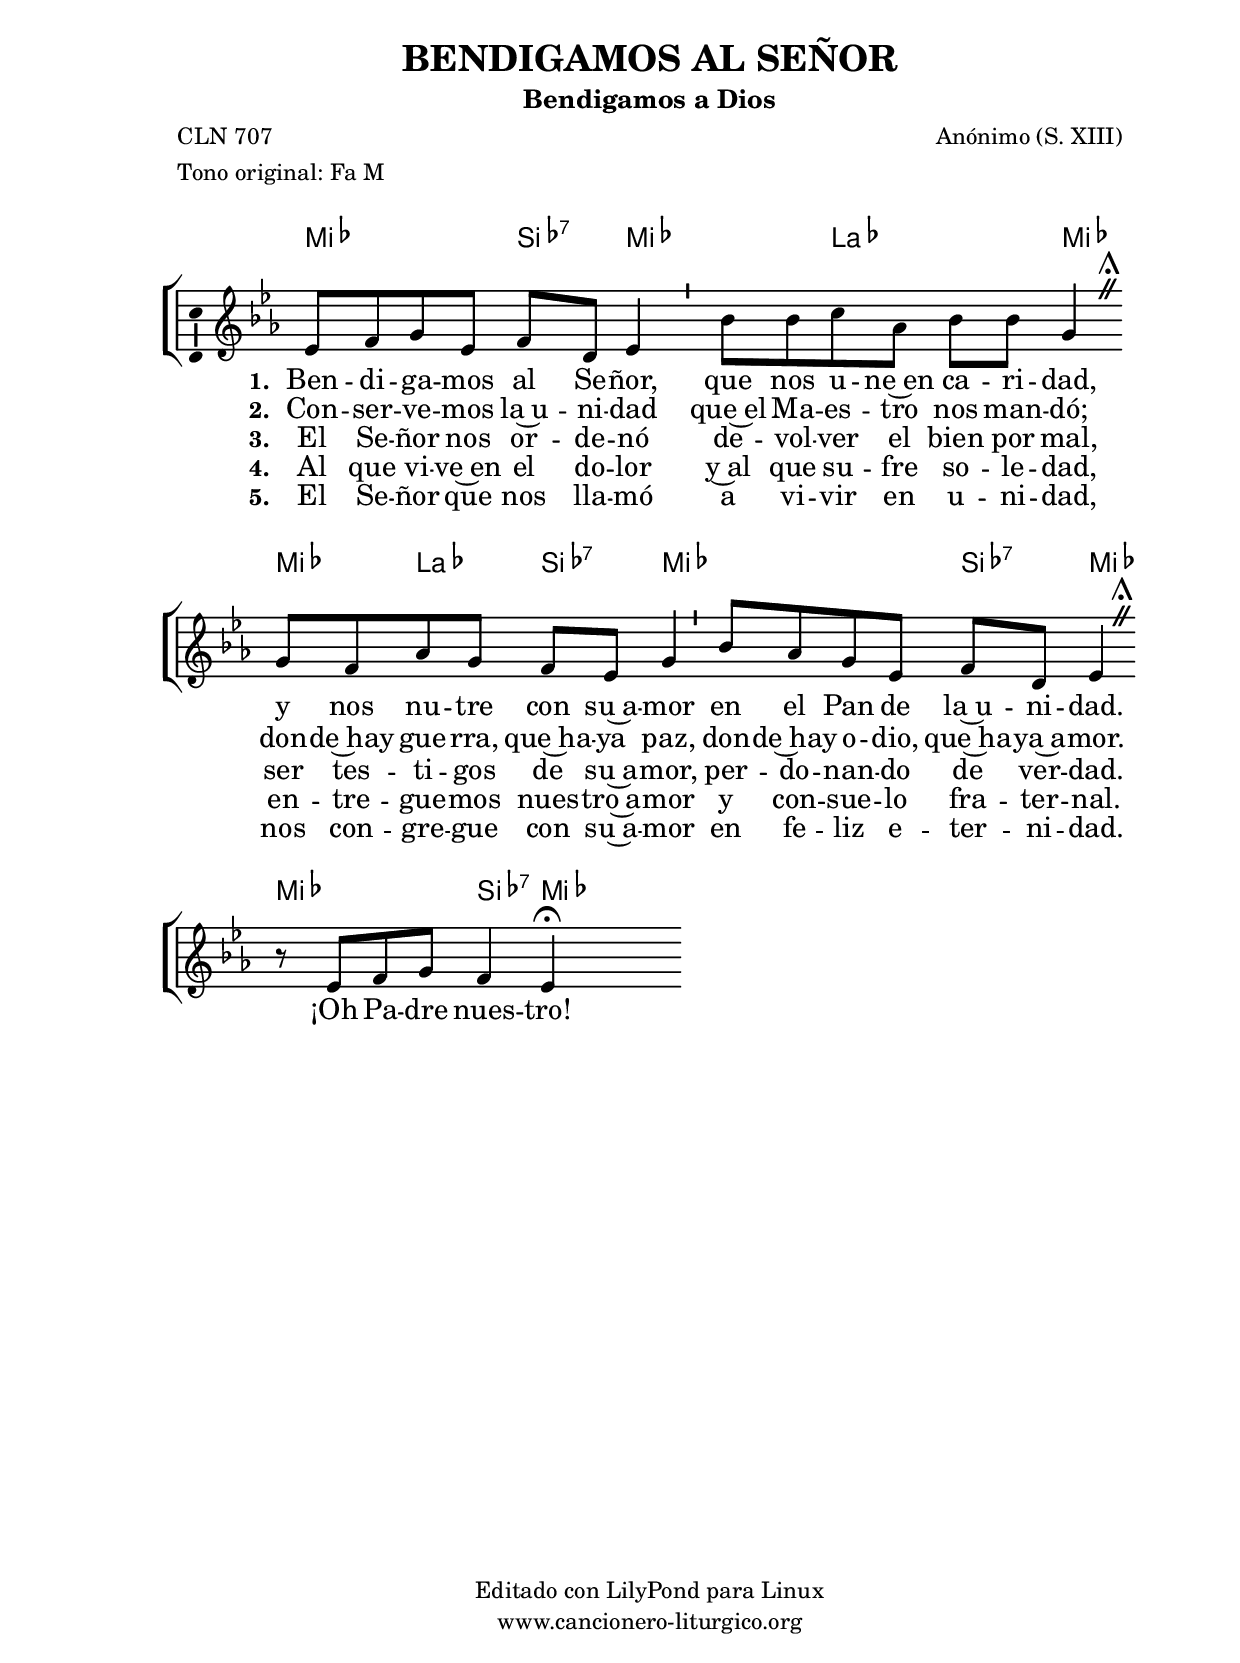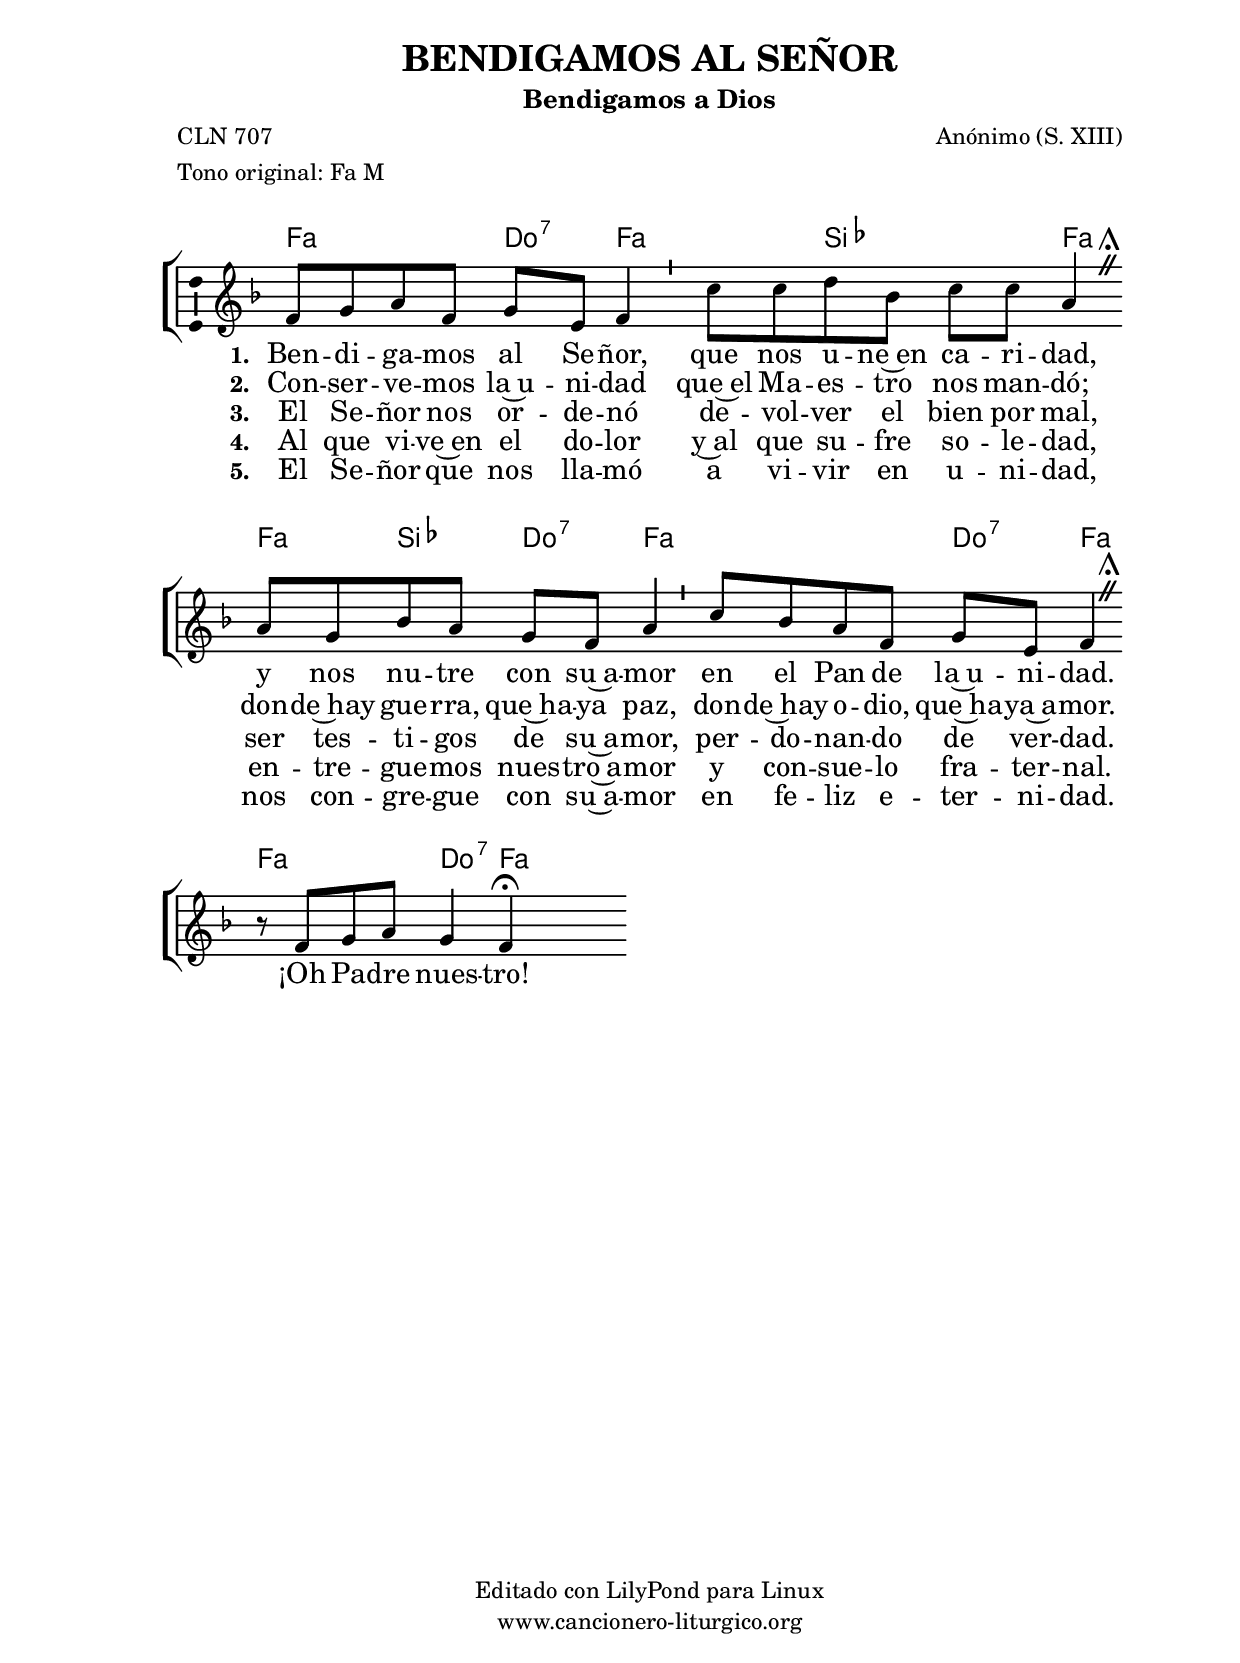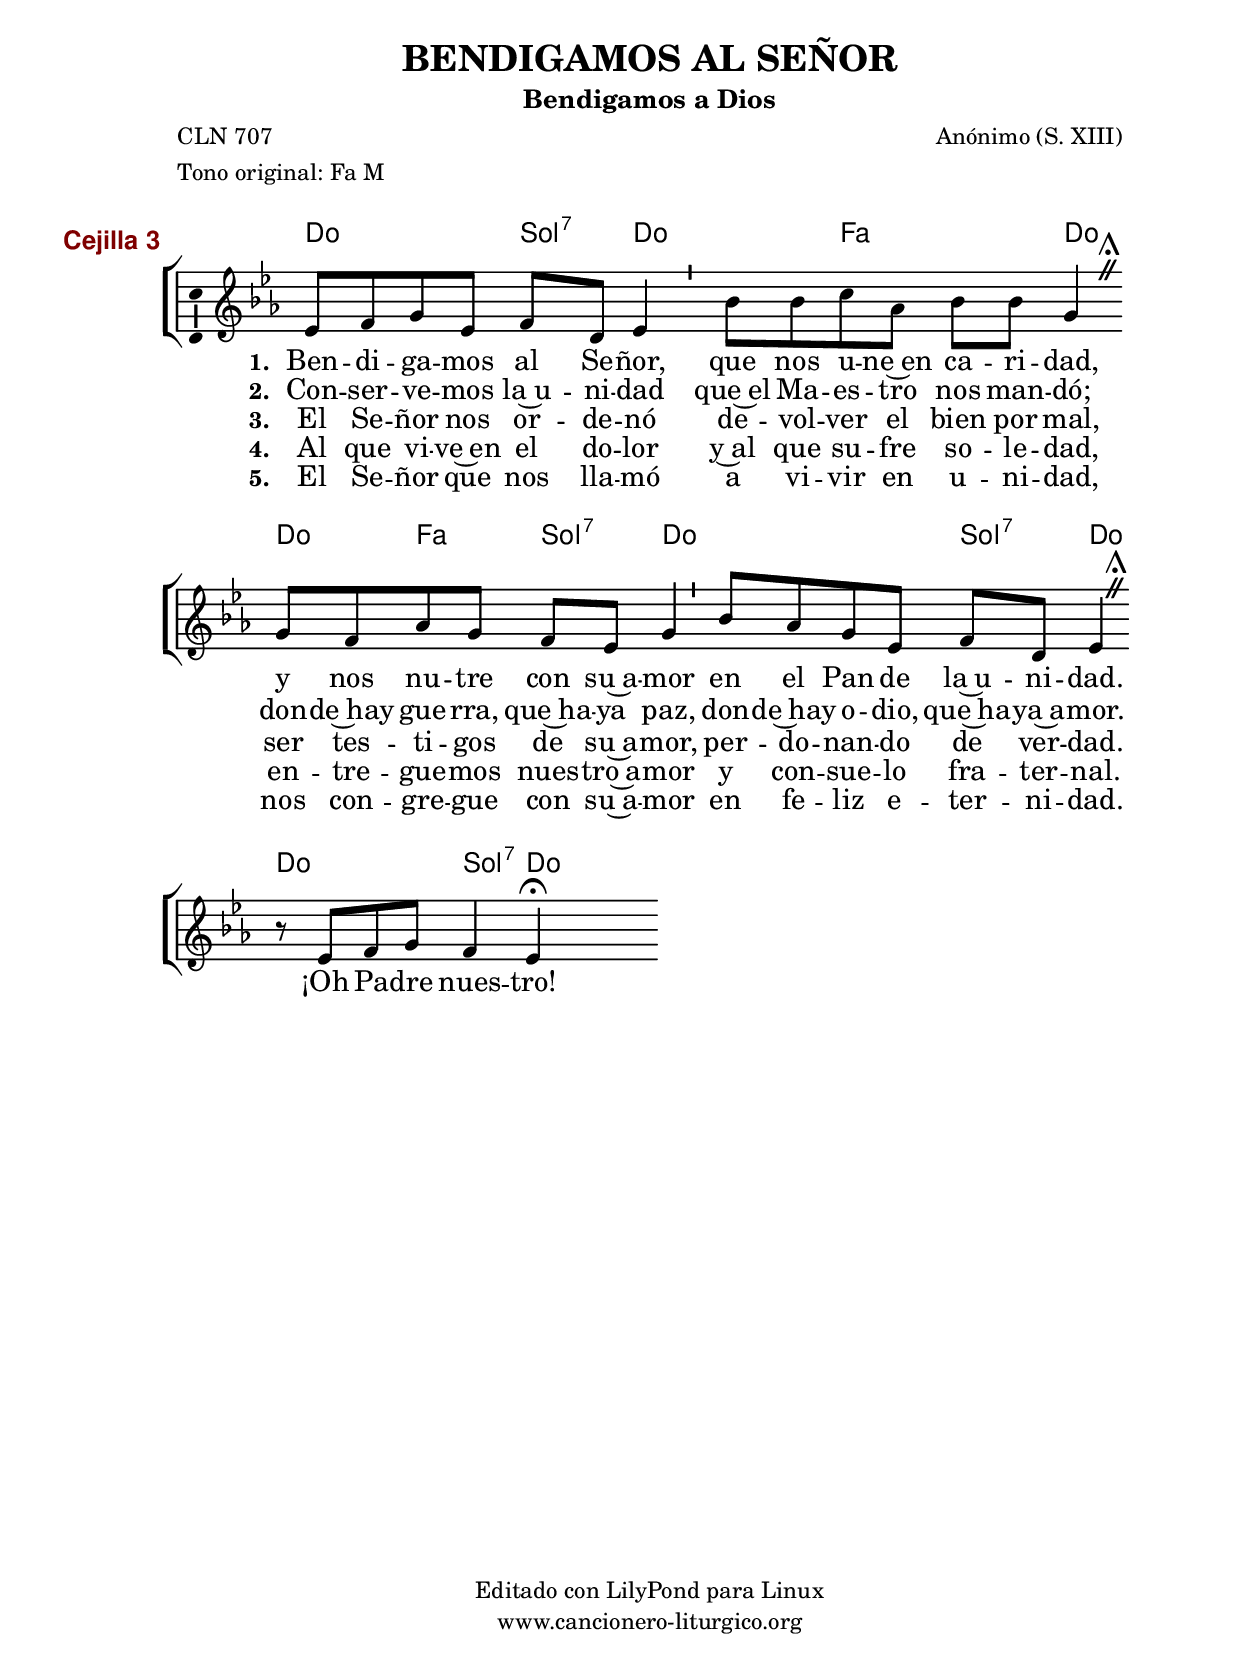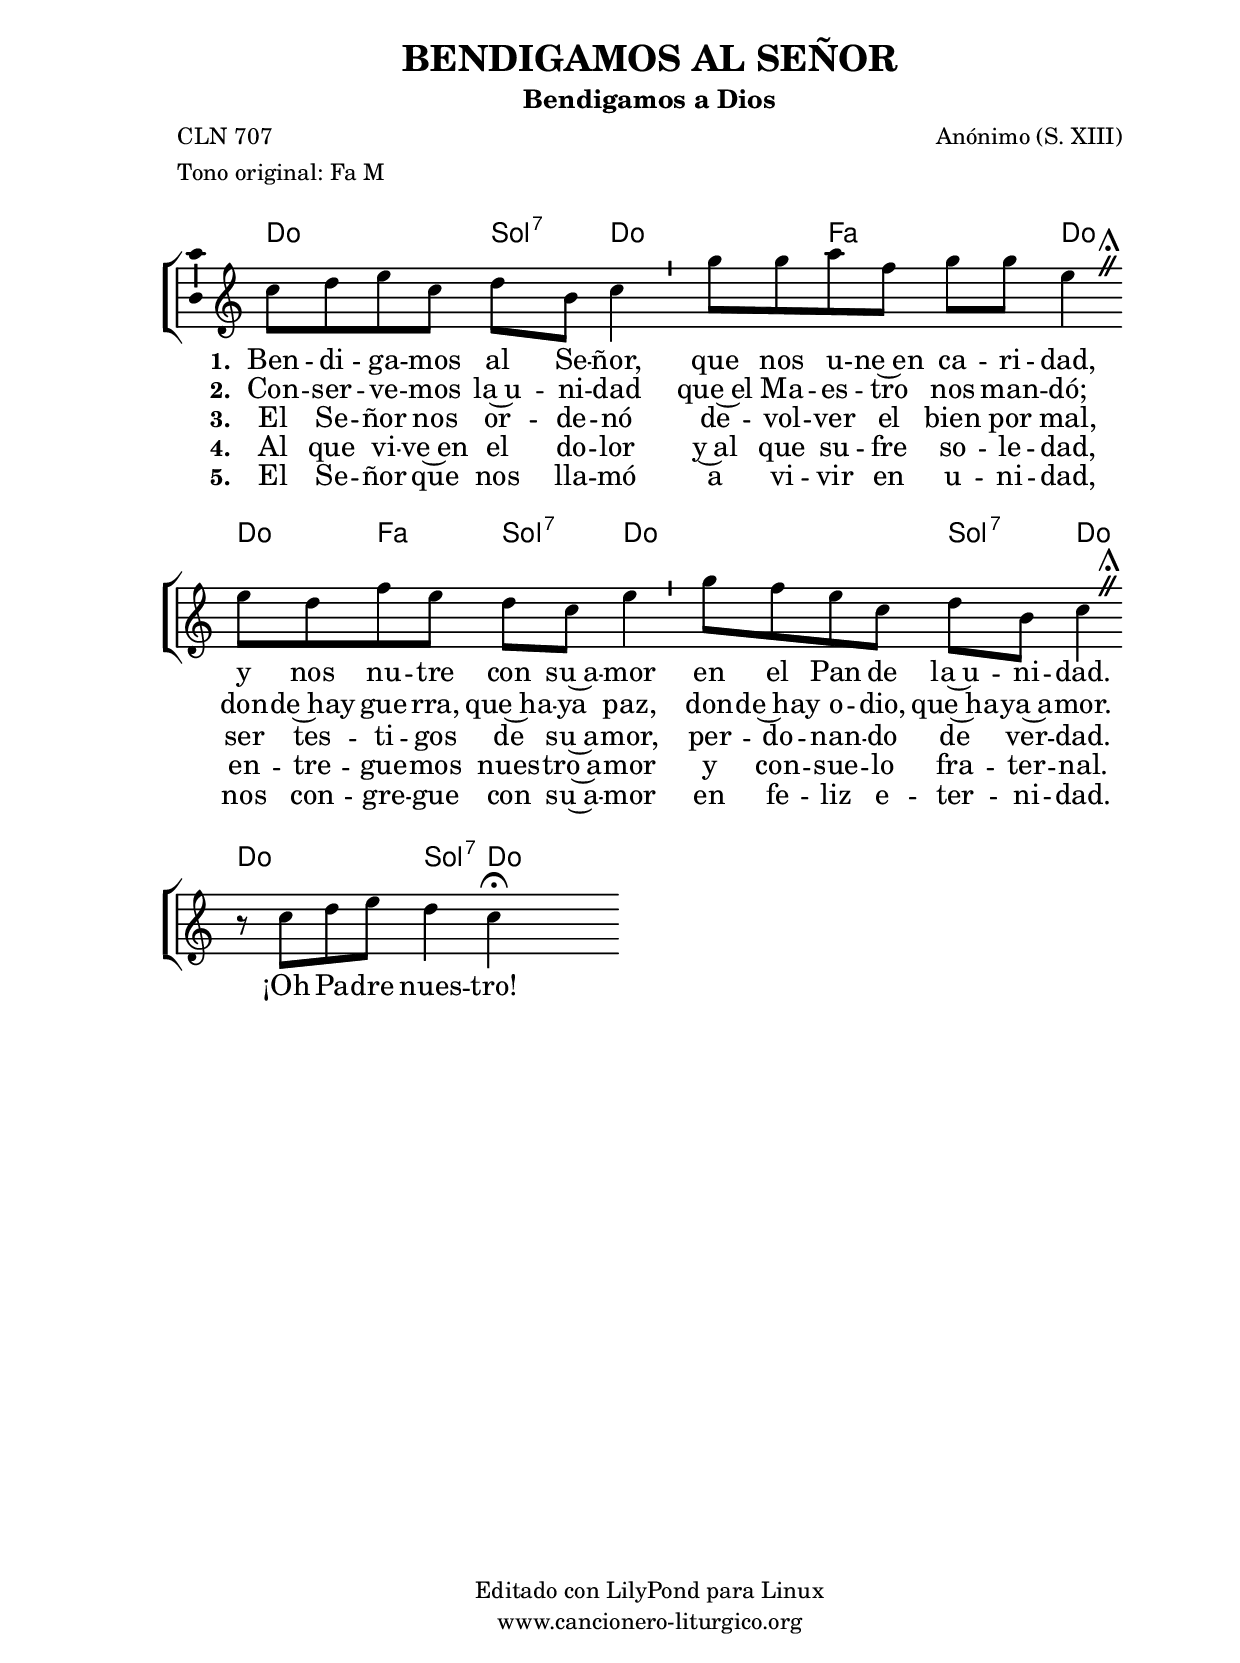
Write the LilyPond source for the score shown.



%versión de lilypond para la que se ha escrito esta partitura:
\version "2.16.0"

	%Tamaño papel
	#(set-default-paper-size "a4")
	%Tamaño partitura
	#(set-global-staff-size 20)
	%No responde al pulsar sobre una nota
	#(ly:set-option 'point-and-click #f)

%parámetros del encabezamiento:
\header {
	title = "BENDIGAMOS AL SEÑOR"
	subtitle = "Bendigamos a Dios"
	composer = "Anónimo (S. XIII)"
	poet = "CLN 707"
	meter = "Tono original: Fa M"
	arranger = ""
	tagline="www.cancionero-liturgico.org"
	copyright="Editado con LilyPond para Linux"
	tiempo = ""
	usos = "Comunión"
	letra = ""
	}

%para incluir divisiones gregorianas
\include "gregorian.ly"

%parámetros asociados al papel:
\paper  {
	oddHeaderMarkup = \markup {\fill-line { \on-the-fly #not-first-page \fromproperty #'header:title \on-the-fly #not-first-page \fromproperty #'header:composer }}
	evenHeaderMarkup = \markup {\fill-line { \fromproperty #'header:composer \fromproperty #'header:title }}
	#(set-paper-size "a4")
	print-page-number = ##f
	first-page-number = 1
	print-first-page-number = ##f
%	head-separation = 3.0 \cm
	top-margin = 2.0 \cm
	bottom-margin = 0.5\cm
%%%	bottom-margin = 0.0\cm
	left-margin = 3.0 \cm
	line-width = 16.0 \cm 
	indent = 8\mm
	interscoreline = 2.\mm
	between-system-space = 15\mm
%	para que las partituras no llenen la hoja:
	ragged-bottom = ##t
%	idem para la última hoja:
	ragged-last-bottom = ##f
%	para que las partituras llenen el ancho del papel:
	ragged-last = ##f
	after-title-space = 2.5 \cm
%page-count=1
system-count=3

	%Flexible Vertical Spacing
%	markup-markup-spacing =
%	#'((basic-distance . 15) (minimum-distance . 15) (padding . 3))
	markup-system-spacing =
	#'((basic-distance . 15) (minimum-distance . 15) (padding . 3))
	system-system-spacing =
	#'((basic-distance . 15) (minimum-distance . 15) (padding . 3))
	score-system-spacing =
	#'((basic-distance . 15) (minimum-distance . 15) (padding . 5))
%	top-system-spacing = % header
%	#'((basic-distance . 8) (minimum-distance . 0) (padding . 0))
%	top-markup-spacing =
%	#'((basic-distance . 20) (minimum-distance . 20) (padding . 0))
	last-bottom-spacing = % footer
	#'((basic-distance . 5) (minimum-distance . 5) (padding . 0))
%	score-markup-spacing =
%	#'((basic-distance . 16) (minimum-distance . 13) (padding . 0))

	}


%parámetros que afectan a toda la partitura:
global =  {
	%clave de sol (G):
	\clef G
	%armadura:
	\transpose f ees
	\key f \major
	\tempo 4=80
	\set Score.tempoHideNote = ##t
	}


acordes = {
	\italianChords
	\chordmode {
	\transpose f ees
{

f2 c4:7 f
f4 bes2 f4
f4 bes c:7 f
f f c:7 f
f f c:7 f

	}
	}
}

melodia = 

	\transpose f ees
{
	\relative c'{
	\time 4/4

f8 g a f g e f4
\divisioMinima
c'8 c d bes c c a4
\divisioMaior
\break
a8 g bes a g f a4
\divisioMinima \noBreak
c8 bes a f g e f4
\divisioMaior
\break
r8 f8 g a g4 f \fermata
s1
\finalis

%\bar "|."
	}
	}


texto = \lyricmode {
\set stanza =#"1. " Ben -- di -- ga -- mos al Se -- ñor,
que nos u -- ne~en ca -- ri -- dad,
y nos nu -- tre con su~a -- mor
en el Pan de la~u -- ni -- dad.
¡Oh Pa -- dre nues -- tro!

	}

textodos = \lyricmode {
\set stanza =#"2. " Con -- ser -- ve -- mos la~u -- ni -- dad
que~el Ma -- es -- tro nos man -- dó;
don -- de~hay gue -- rra, que~ha -- ya paz,
don -- de~hay o -- dio, que~ha -- ya~a -- mor.

	}

textotres = \lyricmode {
\set stanza =#"3. " El Se -- ñor nos or -- de -- nó
de -- vol -- ver el bien por mal,
ser tes -- ti -- gos de su~a -- mor,
per -- do -- nan -- do de ver -- dad.

	}

textocuatro = \lyricmode {
\set stanza =#"4. " Al que vi -- ve~en el do -- lor
y~al que su -- fre so -- le -- dad,
en -- tre -- gue -- mos nues -- tro~a -- mor
y con -- sue -- lo fra -- ter -- nal.

	}

textocinco = \lyricmode {
\set stanza =#"5. " El Se -- ñor que nos lla -- mó
a vi -- vir en u -- ni -- dad,
nos con -- gre -- gue con su~a -- mor
en fe -- liz e -- ter -- ni -- dad.

	}



acordesStaff = \context ChordNames = acordesStaff <<
	\set chordChanges = ##t
	\acordes
	>>


%%%%%%%%%%%%%%%%%%%%%%%%%%%%%%%%%%% CEJILLA %%%%%%%%%%%%%%%%%%%%%%%%%%%%%%%%%%%
acordescejilla = {
%%%	\override ChordNames.ChordName #'font-size = #-1
%%%	\override ChordNames.ChordName #'font-series = #'bold
	\transpose ees c {
		\acordes
		}
	}

acordescejillaStaff = \context ChordNames = acordescejillaStaff <<
	\set Staff.instrumentName = \markup \with-color #darkred \larger \bold \sans "Cejilla 3"
	\set chordChanges = ##t
	\acordescejilla
	>>
%%%%%%%%%%%%%%%%%%%%%%%%%%%%%%%%%%% CEJILLA %%%%%%%%%%%%%%%%%%%%%%%%%%%%%%%%%%%


vozStaff = \context Voice = vozStaff
\with {\consists "Ambitus_engraver"}
<<
%	\set Staff.instrumentName = ""
%	\set Staff.shortInstrumentName = ""
%	\set Staff.midiInstrument = #"clarinet"
%	\set Staff.midiInstrument = #"cello"
%	\set Staff.midiInstrument = #"flute"
	\set Staff.midiInstrument = #"electric guitar (jazz)"
%	\set Staff.midiInstrument = #"english horn"
%	\set Staff.midiInstrument = #"violin"
%	\set Staff.midiInstrument = #"glockenspiel"
	\set Staff.midiMinimumVolume = #0.7
	\set Staff.midiMaximumVolume = #0.9
	\global
	\melodia
	>>

textoStaff = \context Lyrics = textoStaff <<
	\lyricsto vozStaff \texto
	>>

textodosStaff = \context Lyrics = textodosStaff <<
	\lyricsto vozStaff \textodos
	>>

textotresStaff = \context Lyrics = textotresStaff <<
	\lyricsto vozStaff \textotres
	>>

textocuatroStaff = \context Lyrics = textocuatroStaff <<
	\lyricsto vozStaff \textocuatro
	>>

textocincoStaff = \context Lyrics = textocincoStaff <<
	\lyricsto vozStaff \textocinco
	>>

\book {
	\score {
		\context ChoirStaff {
			\override StaffGroup.SystemStartBracket #'collapse-height = #1
			\override Score.SystemStartBar #'collapse-height = #1
			<<
			\acordesStaff
			\vozStaff
			\textoStaff
			\textodosStaff
			\textotresStaff
			\textocuatroStaff
			\textocincoStaff
			>>
			}
		\layout {
	    		\context {
				\Lyrics
				\override LyricText #'font-size = #2
				}
	   		 \context {
				\Score
				\override StaffSymbol #'staff-space = #(magstep +3)
				}
			 \context {
				\Staff
				\remove "Time_signature_engraver"
				\override BarLine #'transparent = ##t
				}
			}
		}
	\score {
		\unfoldRepeats
		\context ChoirStaff {
			<<
			\acordesStaff
			\vozStaff
			>>
			}
		\midi {
	  		\context {
	  			\Score
				tempoWholesPerMinute = #(ly:make-moment 70 4)
				}
			}
		}
	}


%Partitura para guitarra
#(define output-suffix "G")
\book {
	\score {
		\context ChoirStaff {
			\override StaffGroup.SystemStartBracket #'collapse-height = #1
			\override Score.SystemStartBar #'collapse-height = #1
			<<
			\acordescejillaStaff
			\vozStaff
			\textoStaff
			\textodosStaff
			\textotresStaff
			\textocuatroStaff
			\textocincoStaff
			>>
			}
		\layout {
%%%%%%%%%%%%%%%%%%%%%%%%%%%%%%%%%%% CEJILLA %%%%%%%%%%%%%%%%%%%%%%%%%%%%%%%%%%%
			\context {
				\ChordNames \consists Instrument_name_engraver
				}
%%%%%%%%%%%%%%%%%%%%%%%%%%%%%%%%%%% CEJILLA %%%%%%%%%%%%%%%%%%%%%%%%%%%%%%%%%%%
	    		\context {
				\Lyrics
				\override LyricText #'font-size = #2
				}
	   		 \context {
				\Score
				\override StaffSymbol #'staff-space = #(magstep +3)
				}
			 \context {
				\Staff
				\remove "Time_signature_engraver"
				\override BarLine #'transparent = ##t
				}
			}
		}
	}


#(define output-suffix "C")
\book {
	\score {
		\context ChoirStaff {
			\override StaffGroup.SystemStartBracket #'collapse-height = #1
			\override Score.SystemStartBar #'collapse-height = #1
\transpose c d
			<<
			\acordesStaff
			\vozStaff
			\textoStaff
			\textodosStaff
			\textotresStaff
			\textocuatroStaff
			\textocincoStaff
			>>
			}
		\layout {
	    		\context {
				\Lyrics
				\override LyricText #'font-size = #2
				}
	   		 \context {
				\Score
				\override StaffSymbol #'staff-space = #(magstep +3)
				}
			 \context {
				\Staff
				\remove "Time_signature_engraver"
				\override BarLine #'transparent = ##t
				}
			}
		}
	}


#(define output-suffix "S")
\book {
	\score {
		\context ChoirStaff {
			\override StaffGroup.SystemStartBracket #'collapse-height = #1
			\override Score.SystemStartBar #'collapse-height = #1
\transpose c a
			<<
			\acordesStaff
			\vozStaff
			\textoStaff
			\textodosStaff
			\textotresStaff
			\textocuatroStaff
			\textocincoStaff
			>>
			}
		\layout {
	    		\context {
				\Lyrics
				\override LyricText #'font-size = #2
				}
	   		 \context {
				\Score
				\override StaffSymbol #'staff-space = #(magstep +3)
				}
			 \context {
				\Staff
				\remove "Time_signature_engraver"
				\override BarLine #'transparent = ##t
				}
			}
		}
	}


